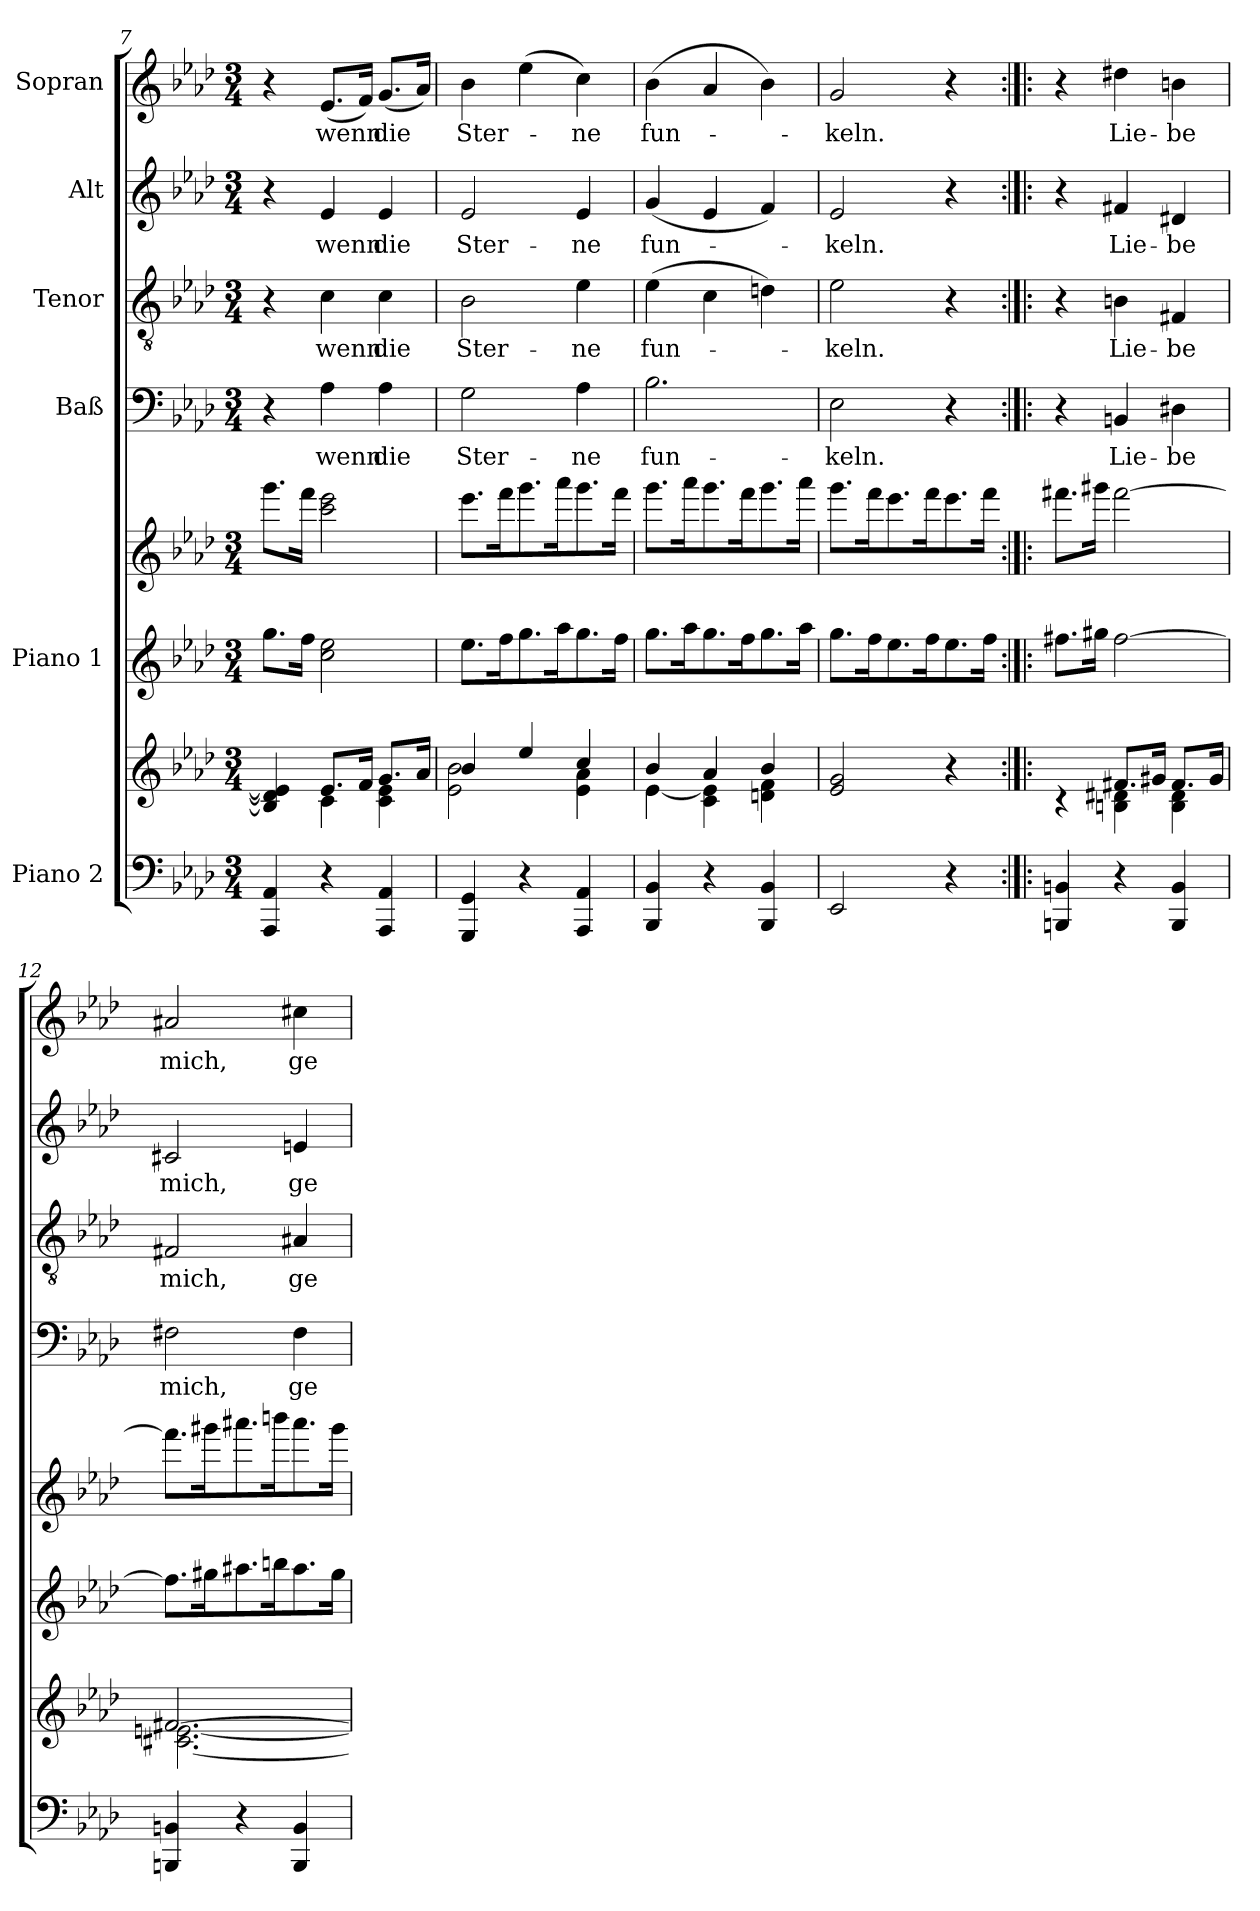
**kern	**kern	**kern	**kern	**kern	**text	**kern	**text	**kern	**text	**kern	**text
*part6	*part6	*part5	*part5	*part4	*part4	*part3	*part3	*part2	*part2	*part1	*part1
*staff8	*staff7	*staff6	*staff5	*staff4	*staff4	*staff3	*staff3	*staff2	*staff2	*staff1	*staff1
*I"Piano 2	*	*I"Piano 1	*	*I"Baß	*	*I"Tenor	*	*I"Alt	*	*I"Sopran	*
*clefF4	*clefG2	*clefG2	*clefG2	*clefF4	*	*clefGv2	*	*clefG2	*	*clefG2	*
*k[b-e-a-d-]	*k[b-e-a-d-]	*k[b-e-a-d-]	*k[b-e-a-d-]	*k[b-e-a-d-]	*	*k[b-e-a-d-]	*	*k[b-e-a-d-]	*	*k[b-e-a-d-]	*
*A-:	*A-:	*A-:	*A-:	*A-:	*	*A-:	*	*A-:	*	*A-:	*
*M3/4	*M3/4	*M3/4	*M3/4	*M3/4	*	*M3/4	*	*M3/4	*	*M3/4	*
=7	=7	=7	=7	=7	=7	=7	=7	=7	=7	=7	=7
*	*^	*	*	*	*	*	*	*	*	*	*
4AAA-/ 4AA-/	4B-/] 4d-/] 4e-/]	4ryy	8.gg\L	8.ggg\L	4r	.	4r	.	4r	.	4r	.
.	.	.	16ff\Jk	16fff\Jk	.	.	.	.	.	.	.	.
4r	8.e-/L	4c\	2cc\ 2ee-\	2ccc\ 2eee-\	4A-\	wenn	4c\	wenn	4e-/	wenn	(8.e-/L	wenn
.	16f/Jk	.	.	.	.	.	.	.	.	.	16f/Jk)	.
4AAA-/ 4AA-/	8.g/L	4c\ 4e-\	.	.	4A-\	die	4c\	die	4e-/	die	(8.g/L	die
.	16a-/Jk	.	.	.	.	.	.	.	.	.	16a-/Jk)	.
=8	=8	=8	=8	=8	=8	=8	=8	=8	=8	=8	=8	=8
4GGG/ 4GG/	4b-/	2e-\ 2b-\	8.ee-\L	8.eee-\L	2G\	Ster-	2B-\	Ster-	2e-/	Ster-	4b-\	Ster-
.	.	.	16ff\k	16fff\k	.	.	.	.	.	.	.	.
4r	4ee-/	.	8.gg\	8.ggg\	.	.	.	.	.	.	(4ee-\	.
.	.	.	16aa-\k	16aaa-\k	.	.	.	.	.	.	.	.
4AAA-/ 4AA-/	4cc/	4e-\ 4a-\	8.gg\	8.ggg\	4A-\	-ne	4e-\	-ne	4e-/	-ne	4cc\)	-ne
.	.	.	16ff\Jk	16fff\Jk	.	.	.	.	.	.	.	.
=9	=9	=9	=9	=9	=9	=9	=9	=9	=9	=9	=9	=9
4BBB-/ 4BB-/	4b-/	[<4e-\	8.gg\L	8.ggg\L	2.B-\	fun-	(4e-\	fun-	(4g/	fun-	(4b-\	fun-
.	.	.	16aa-\k	16aaa-\k	.	.	.	.	.	.	.	.
4r	4a-/	4c\ 4e-\]	8.gg\	8.ggg\	.	.	4c\	.	4e-/	.	4a-/	.
.	.	.	16ff\k	16fff\k	.	.	.	.	.	.	.	.
4BBB-/ 4BB-/	4b-/	4dn\ 4f\	8.gg\	8.ggg\	.	.	4dn\)	.	4f/)	.	4b-\)	.
.	.	.	16aa-\Jk	16aaa-\Jk	.	.	.	.	.	.	.	.
*	*v	*v	*	*	*	*	*	*	*	*	*	*
=10	=10	=10	=10	=10	=10	=10	=10	=10	=10	=10	=10
2EE-/	2e-/ 2g/	8.gg\L	8.ggg\L	2E-\	-keln.	2e-\	-keln.	2e-/	-keln.	2g/	-keln.
.	.	16ff\k	16fff\k	.	.	.	.	.	.	.	.
.	.	8.ee-\	8.eee-\	.	.	.	.	.	.	.	.
.	.	16ff\k	16fff\k	.	.	.	.	.	.	.	.
4r	4r	8.ee-\	8.eee-\	4r	.	4r	.	4r	.	4r	.
.	.	16ff\Jk	16fff\Jk	.	.	.	.	.	.	.	.
!!LO:PB:g=z
=11:|!|:	=11:|!|:	=11:|!|:	=11:|!|:	=11:|!|:	=11:|!|:	=11:|!|:	=11:|!|:	=11:|!|:	=11:|!|:	=11:|!|:	=11:|!|:
*	*^	*	*	*	*	*	*	*	*	*	*
4BBBn/ 4BBn/	4ryy	4rc	8.ff#X\L	8.fff#X\L	4r	.	4r	.	4r	.	4r	.
.	.	.	16gg#X\Jk	16ggg#X\Jk	.	.	.	.	.	.	.	.
4r	8.f#X/L	4Bn\ 4d#X\	[2ff#\	[2fff#\	4BBn/	Lie-	4Bn\	Lie-	4f#X/	Lie-	4dd#X\	Lie-
.	16g#X/Jk	.	.	.	.	.	.	.	.	.	.	.
4BBB/ 4BB/	8.f#/L	4B\ 4d#\	.	.	4D#X\	-be	4F#X/	-be	4d#X/	-be	4bn\	-be
.	16g#/Jk	.	.	.	.	.	.	.	.	.	.	.
=12	=12	=12	=12	=12	=12	=12	=12	=12	=12	=12	=12	=12
4BBBn/ 4BBn/	[>2.f#X/	[<2.c#X\ [<2.en\	8.ff#\L]	8.fff#\L]	2F#X\	mich,	2F#X/	mich,	2c#X/	mich,	2a#X/	mich,
.	.	.	16gg#X\k	16ggg#X\k	.	.	.	.	.	.	.	.
4r	.	.	8.aa#X\	8.aaa#X\	.	.	.	.	.	.	.	.
.	.	.	16bbn\k	16bbbn\k	.	.	.	.	.	.	.	.
4BBB/ 4BB/	.	.	8.aa#\	8.aaa#\	4F#\	ge-	4A#X/	ge-	4en/	ge-	4cc#X\	ge-
.	.	.	16gg#\Jk	16ggg#\Jk	.	.	.	.	.	.	.	.
*	*v	*v	*	*	*	*	*	*	*	*	*	*
=	=	=	=	=	=	=	=	=	=	=	=
*-	*-	*-	*-	*-	*-	*-	*-	*-	*-	*-	*-
